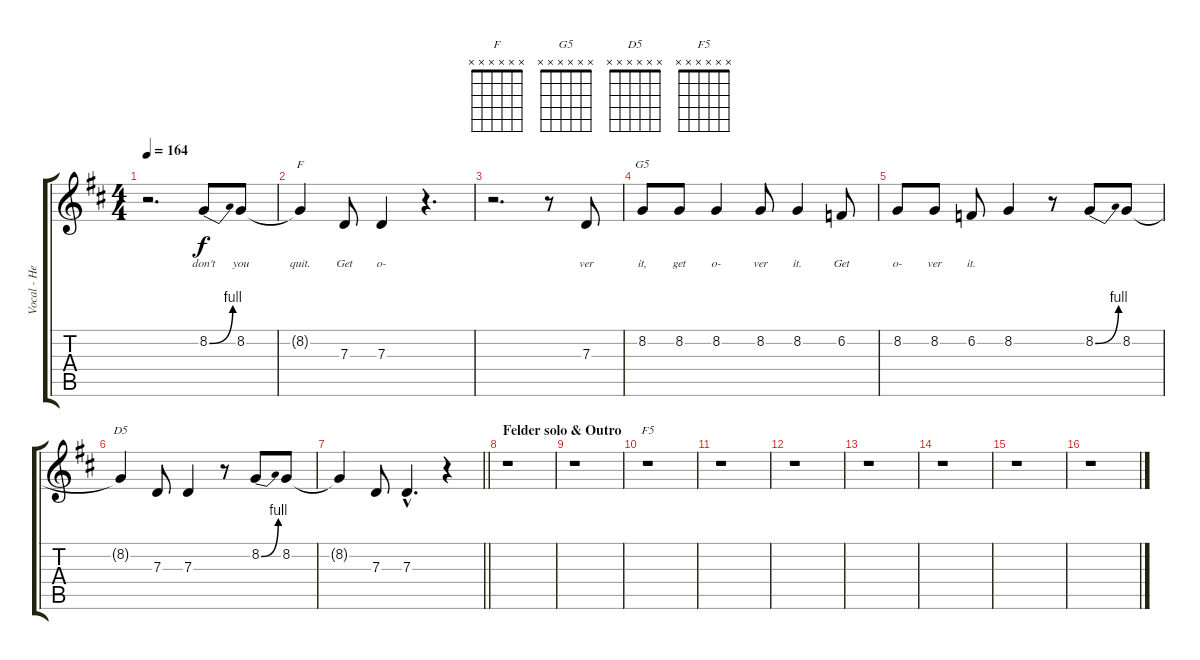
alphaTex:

\track ("Vocal - Henley + Frey + Schmit" "Vocal - He") {instrument lead2sawtooth}
\staff {score tabs}
\tuning (E4 B3 G3 D3 A2 E2) {hide}
\chord ("F" x x x x x x)
\chord ("G5" x x x x x x)
\chord ("D5" x x x x x x)
\chord ("F5" x x x x x x)
\ts (4 4)
\tempo 164
\clef g2
\ks d
r.2{d dy f} 8.2{be (bend 0 0 60 4)}.8{lyrics (0 "don't") lyrics (1 "") lyrics (2 "") lyrics (3 "") lyrics (4 "")} 8.2.8{lyrics (0 "you") lyrics (1 "") lyrics (2 "") lyrics (3 "") lyrics (4 "")} |
8.2{t}.4{ch "F" lyrics (0 "quit.") lyrics (1 "") lyrics (2 "") lyrics (3 "") lyrics (4 "")} 7.3.8{lyrics (0 "Get") lyrics (1 "") lyrics (2 "") lyrics (3 "") lyrics (4 "")} 7.3.4{lyrics (0 "o-") lyrics (1 "") lyrics (2 "") lyrics (3 "") lyrics (4 "")} r.4{d} |
r.2{d} r.8 7.3.8{lyrics (0 "ver") lyrics (1 "") lyrics (2 "") lyrics (3 "") lyrics (4 "")} |
8.2.8{ch "G5" lyrics (0 "it,") lyrics (1 "") lyrics (2 "") lyrics (3 "") lyrics (4 "")} 8.2.8{lyrics (0 "get") lyrics (1 "") lyrics (2 "") lyrics (3 "") lyrics (4 "")} 8.2.4{lyrics (0 "o-") lyrics (1 "") lyrics (2 "") lyrics (3 "") lyrics (4 "")} 8.2.8{lyrics (0 "ver") lyrics (1 "") lyrics (2 "") lyrics (3 "") lyrics (4 "")} 8.2.4{lyrics (0 "it.") lyrics (1 "") lyrics (2 "") lyrics (3 "") lyrics (4 "")} 6.2.8{lyrics (0 "Get") lyrics (1 "") lyrics (2 "") lyrics (3 "") lyrics (4 "")} |
8.2.8{lyrics (0 "o-") lyrics (1 "") lyrics (2 "") lyrics (3 "") lyrics (4 "")} 8.2.8{lyrics (0 "ver") lyrics (1 "") lyrics (2 "") lyrics (3 "") lyrics (4 "")} 6.2.8{lyrics (0 "it.") lyrics (1 "") lyrics (2 "") lyrics (3 "") lyrics (4 "")} 8.2.4 r.8 8.2{be (bend 0 0 60 4)}.8 8.2.8 |
8.2{t}.4{ch "D5"} 7.3.8 7.3.4 r.8 8.2{be (bend 0 0 60 4)}.8 8.2.8 |
\barLineRight lightlight
8.2{t}.4 7.3.8 7.3{hac}.4{d} r.4 |
\section ("" "Felder solo & Outro")
r.1 |
r.1 |
r.1{ch "F5"} |
r.1 |
r.1 |
r.1 |
r.1 |
r.1 |
r.1
